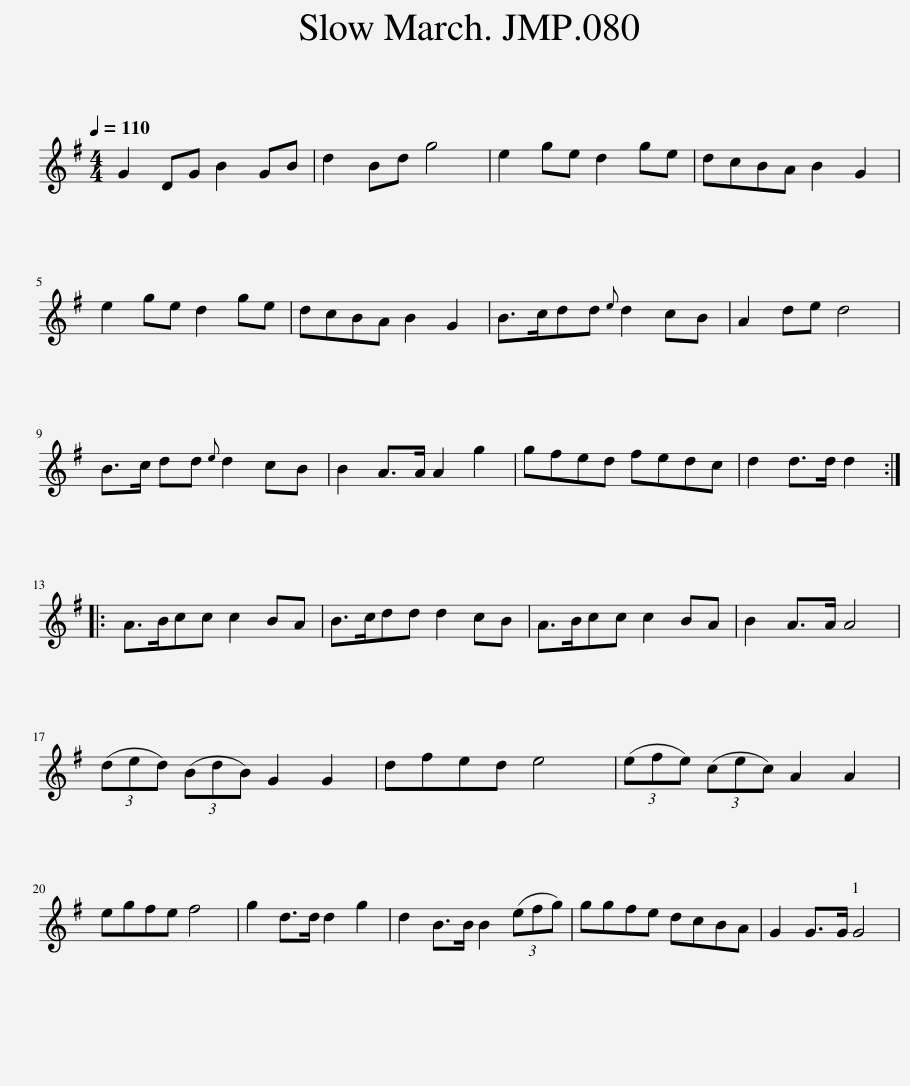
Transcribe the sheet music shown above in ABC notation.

X:1
L:1/8
Q:1/4=110
M:4/4
I:linebreak $
K:G
V:1 treble
V:1
 G2 DG B2 GB | d2 Bd g4 | e2 ge d2 ge | dcBA B2 G2 |$ e2 ge d2 ge | %5
 dcBA B2 G2 | B>cdd{e} d2 cB | A2 de d4 |$ B>c dd{e} d2 cB | B2 A>A A2 g2 | %10
 gfed fedc | d2 d>d d2 ::$ A>Bcc c2 BA | B>cdd d2 cB | A>Bcc c2 BA | %15
 B2 A>A A4 |$ (3(ded) (3(BdB) G2 G2 | dfed e4 | (3(efe) (3(cec) A2 A2 |$ egfe f4 | %20
 g2 d>d d2 g2 | d2 B>B B2 (3(efg) | ggfe dcBA | G2 G>G G4 | %24
